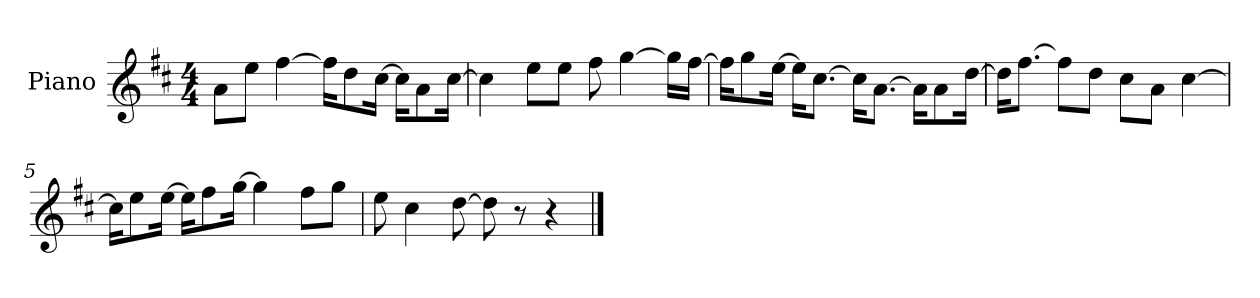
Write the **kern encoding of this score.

**kern
*part1
*staff1
*I"Piano
*I'P-no
*clefG2
*k[f#c#]
*M4/4
*MM90
=1
8a\L
8ee\J
[4ff#\
16ff#\KL]
8dd\
[16cc#\Jk
16cc#\KL]
8a\
[16cc#\Jk
=2
4cc#\]
8ee\L
8ee\J
8ff#\
[4gg\
16gg\LL]
[16ff#\JJ
=3
16ff#\KL]
8gg\
[16ee\Jk
16ee\KL]
[8.cc#\J
16cc#\KL]
[8.a\J
16a\KL]
8a\
[16dd\Jk
=4
16dd\KL]
[8.ff#\J
8ff#\L]
8dd\J
8cc#\L
8a\J
[4cc#\
!!LO:LB:g=z
=5
16cc#\KL]
8ee\
[16ee\Jk
16ee\KL]
8ff#\
[16gg\Jk
4gg\]
8ff#\L
8gg\J
=6
8ee\
4cc#\
[8dd\
8dd\]
8r
4r
==
*-
